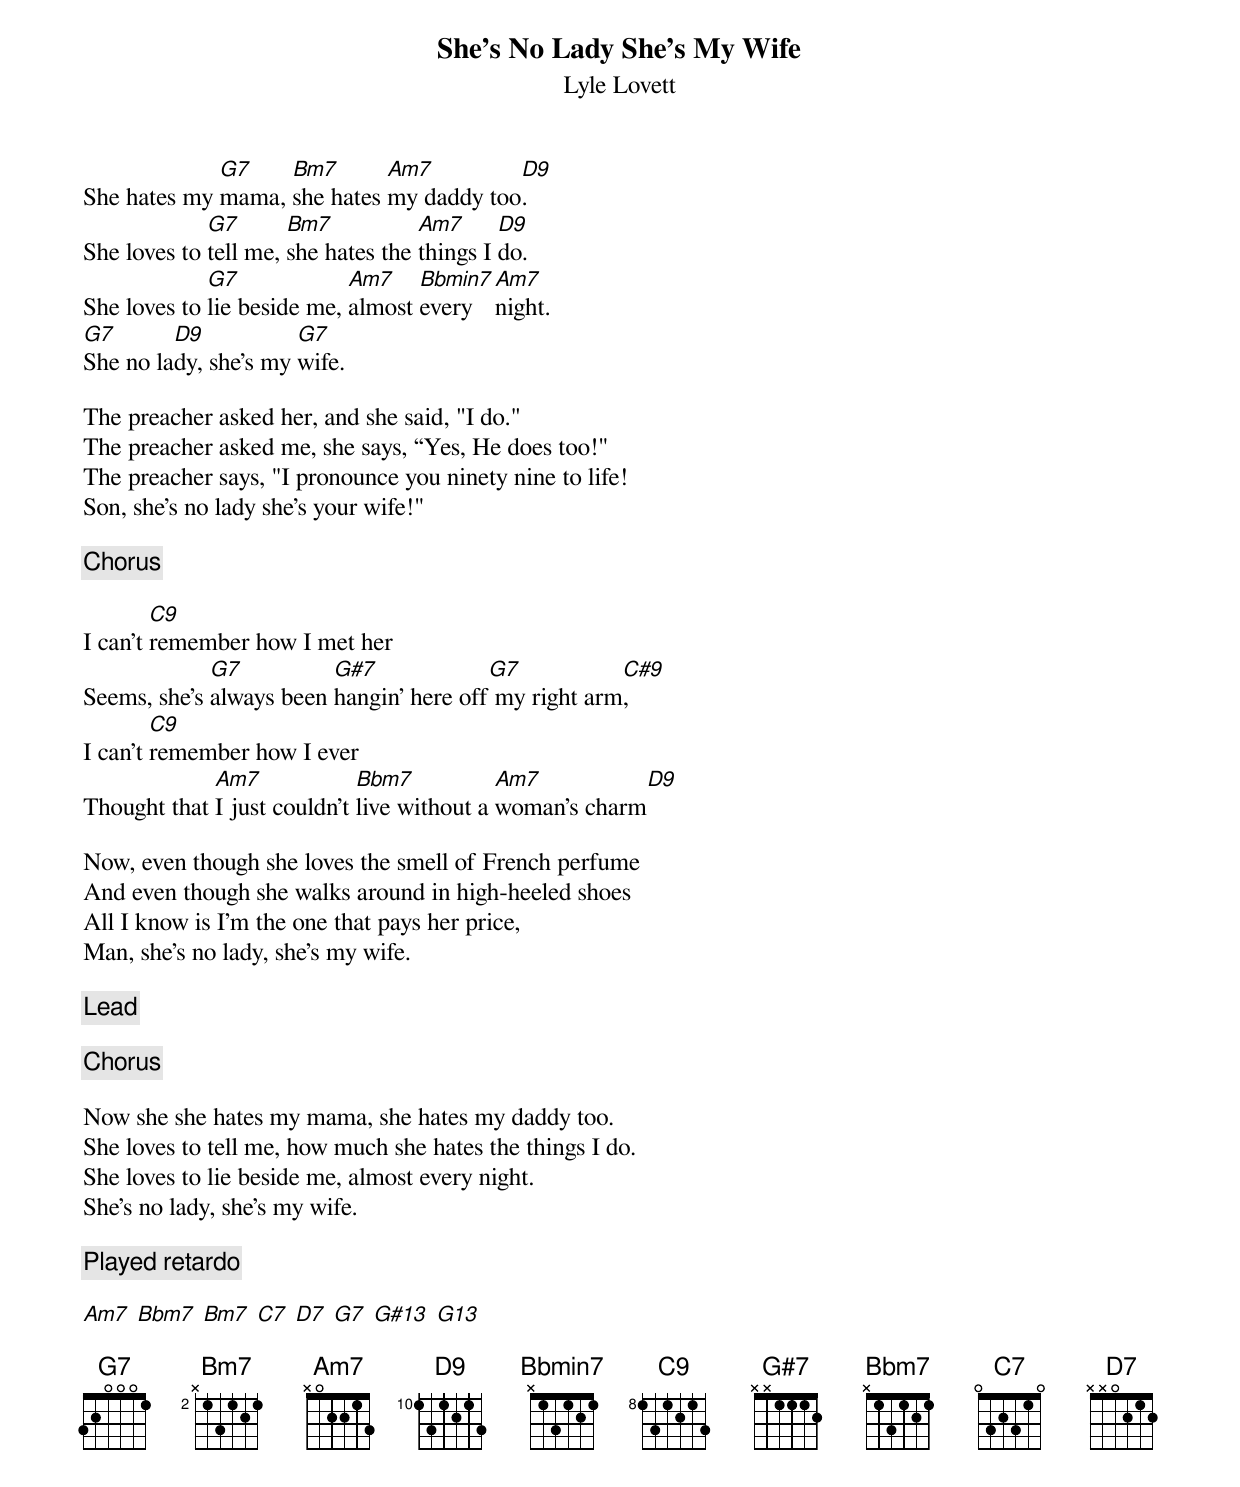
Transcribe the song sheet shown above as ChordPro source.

{title:She's No Lady She's My Wife}
{subtitle:Lyle Lovett}
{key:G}

She hates my [G7]mama, [Bm7]she hates [Am7]my daddy too[D9].
She loves to [G7]tell me, [Bm7]she hates the [Am7]things I [D9]do.
She loves to [G7]lie beside me, [Am7]almost [Bbmin7]every [Am7]night.
[G7]She no la[D9]dy, she's my [G7]wife.

The preacher asked her, and she said, "I do."
The preacher asked me, she says, “Yes, He does too!"
The preacher says, "I pronounce you ninety nine to life!
Son, she's no lady she's your wife!"

{c:Chorus}

I can't [C9]remember how I met her
Seems, she's [G7]always been [G#7]hangin' here off[G7] my right arm[C#9],
I can't [C9]remember how I ever
Thought that [Am7]I just couldn't [Bbm7]live without a [Am7]woman's charm[D9]

Now, even though she loves the smell of French perfume
And even though she walks around in high-heeled shoes
All I know is I'm the one that pays her price,
Man, she's no lady, she's my wife.

{c:Lead}

{c:Chorus}

Now she she hates my mama, she hates my daddy too.
She loves to tell me, how much she hates the things I do.
She loves to lie beside me, almost every night.
She's no lady, she's my wife.

{c:Played retardo}

[Am7] [Bbm7] [Bm7] [C7] [D7] [G7] [G#13] [G13]

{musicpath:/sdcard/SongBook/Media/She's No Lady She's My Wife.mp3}
